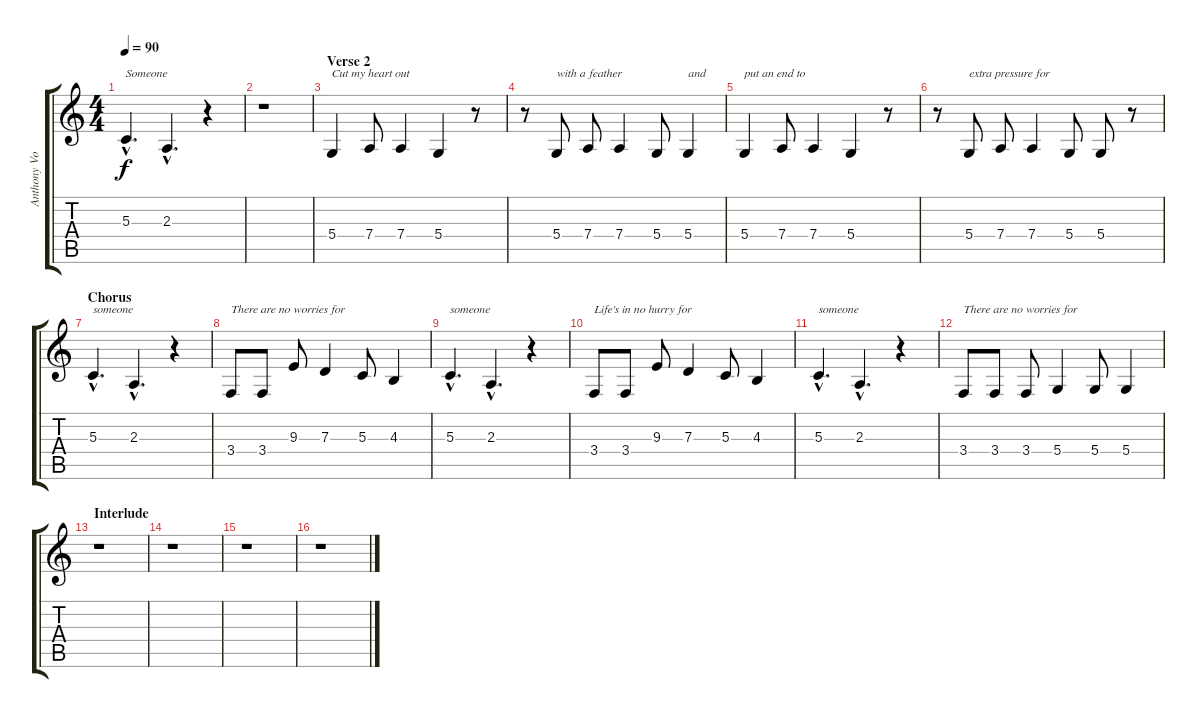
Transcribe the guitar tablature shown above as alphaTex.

\track ("Anthony Vocals" "Anthony Vo") {instrument sopranosax}
\staff {score tabs}
\tuning (E4 B3 G3 D3 A2 E2) {hide}
\ts (4 4)
\tempo 90
\clef g2
\ks c
5.3{hac}.4{d txt "Someone" dy f} 2.3{hac}.4{d} r.4 |
r.1 |
\section ("" "Verse 2")
5.4.4{txt "Cut my heart out"} 7.4.8 7.4.4 5.4.4 r.8 |
r.8 5.4.8{txt "with a feather"} 7.4.8 7.4.4 5.4.8 5.4.4{txt "and"} |
5.4.4{txt "put an end to"} 7.4.8 7.4.4 5.4.4 r.8 |
r.8 5.4.8{txt "extra pressure for"} 7.4.8 7.4.4 5.4.8 5.4.8 r.8 |
\section ("" "Chorus")
5.3{hac}.4{d txt "someone"} 2.3{hac}.4{d} r.4 |
3.4.8{txt "There are no worries for"} 3.4.8 9.3.8 7.3.4 5.3.8 4.3.4 |
5.3{hac}.4{d txt "someone"} 2.3{hac}.4{d} r.4 |
3.4.8{txt "Life's in no hurry for"} 3.4.8 9.3.8 7.3.4 5.3.8 4.3.4 |
5.3{hac}.4{d txt "someone"} 2.3{hac}.4{d} r.4 |
3.4.8{txt "There are no worries for"} 3.4.8 3.4.8 5.4.4 5.4.8 5.4.4 |
\section ("" "Interlude")
r.1 |
r.1 |
r.1 |
r.1
